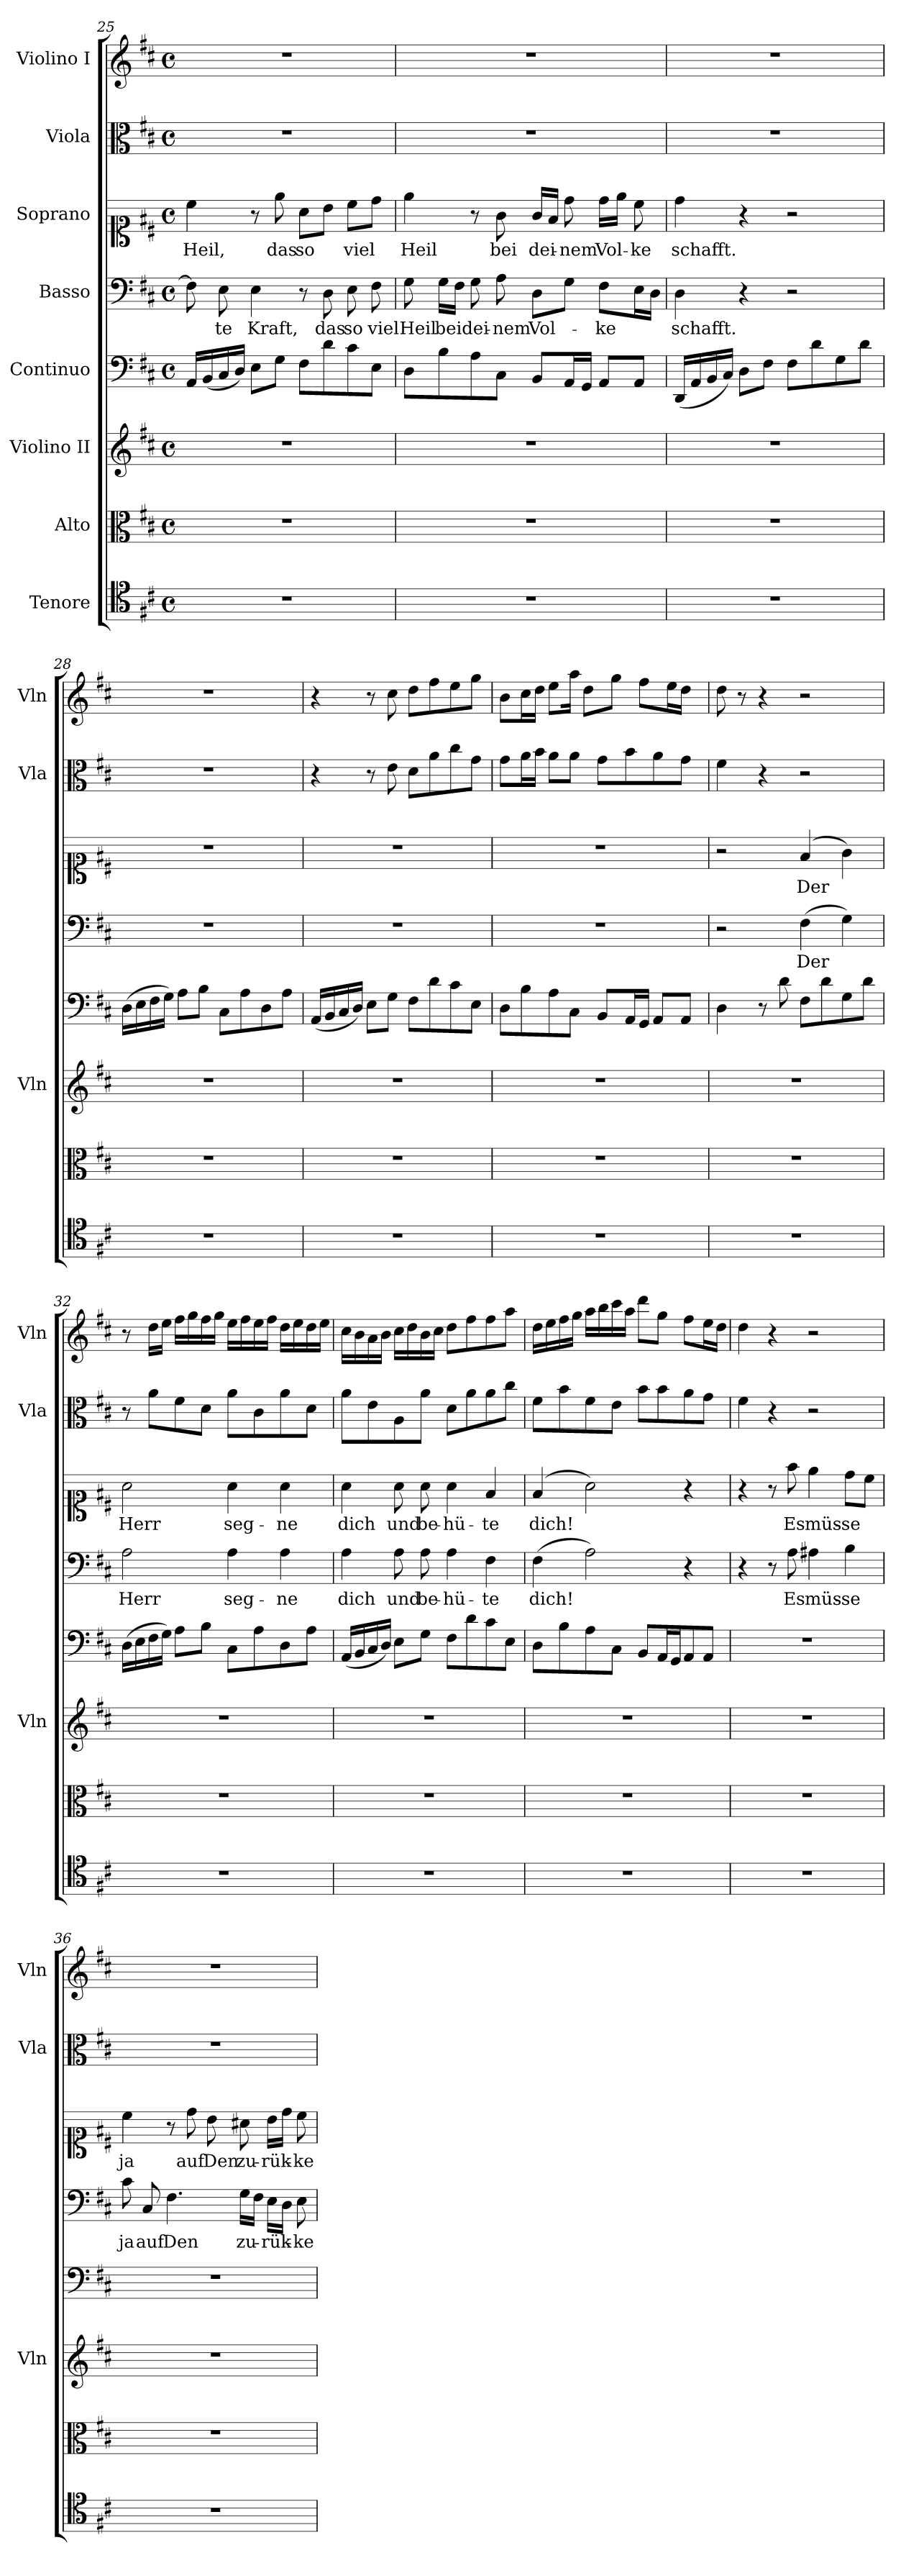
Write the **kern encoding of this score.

**kern	**kern	**kern	**kern	**kern	**text	**kern	**text	**kern	**kern
*part8	*part7	*part6	*part5	*part4	*part4	*part3	*part3	*part2	*part1
*staff8	*staff7	*staff6	*staff5	*staff4	*staff4	*staff3	*staff3	*staff2	*staff1
*I"Tenore	*I"Alto	*I"Violino II	*I"Continuo	*I"Basso	*	*I"Soprano	*	*I"Viola	*I"Violino I
*	*	*I'Vln	*	*	*	*	*	*I'Vla	*I'Vln
*clefC4	*clefC3	*clefG2	*clefF4	*clefF4	*	*clefC1	*	*clefC3	*clefG2
*k[f#c#]	*k[f#c#]	*k[f#c#]	*k[f#c#]	*k[f#c#]	*	*k[f#c#]	*	*k[f#c#]	*k[f#c#]
*M4/4	*M4/4	*M4/4	*M4/4	*M4/4	*	*M4/4	*	*M4/4	*M4/4
*met(c)	*met(c)	*met(c)	*met(c)	*met(c)	*	*met(c)	*	*met(c)	*met(c)
=25	=25	=25	=25	=25	=25	=25	=25	=25	=25
!	!	!	!	!	!	!	!LO:LY:b	!	!
1r	1r	1r	16AA/LL	8F#\]	.	4cc#\	Heil,	1r	1r
.	.	.	(16BB/	.	.	.	.	.	.
!	!	!	!	!	!LO:LY:b	!	!	!	!
.	.	.	16C#/	8E\	-te	.	.	.	.
.	.	.	16D/JJ)	.	.	.	.	.	.
!	!	!	!	!	!LO:LY:b	!	!	!	!
.	.	.	8E\L	4E\	Kraft,	8r	.	.	.
!	!	!	!	!	!	!	!LO:LY:b	!	!
.	.	.	8G\J	.	.	8ee\	das	.	.
!	!	!	!	!	!	!	!LO:LY:b	!	!
.	.	.	8F#\L	8r	.	8a\L	so	.	.
!	!	!	!	!	!LO:LY:b	!	!	!	!
.	.	.	8d\	8D\	das	8b\J	.	.	.
!	!	!	!	!	!LO:LY:b	!	!LO:LY:b	!	!
.	.	.	8c#\	8E\	so	8cc#\L	viel	.	.
!	!	!	!	!	!LO:LY:b	!	!	!	!
.	.	.	8E\J	8F#\	viel	8dd\J	.	.	.
=26	=26	=26	=26	=26	=26	=26	=26	=26	=26
!	!	!	!	!	!LO:LY:b	!	!LO:LY:b	!	!
1r	1r	1r	8D\L	8G\	Heil	4ee\	Heil	1r	1r
!	!	!	!	!	!LO:LY:b	!	!	!	!
.	.	.	8B\	16G\LL	bei	.	.	.	.
.	.	.	.	16F#\JJ	.	.	.	.	.
!	!	!	!	!	!LO:LY:b	!	!	!	!
.	.	.	8A\	8G\	dei-	8r	.	.	.
!	!	!	!	!	!LO:LY:b	!	!LO:LY:b	!	!
.	.	.	8C#\J	8A\	-nem	8g\	bei	.	.
!	!	!	!	!	!LO:LY:b	!	!LO:LY:b	!	!
.	.	.	8BB/L	8D\L	Vol-	16g/LL	dei-	.	.
.	.	.	.	.	.	16f#/JJ	.	.	.
!	!	!	!	!	!	!	!LO:LY:b	!	!
.	.	.	16AA/L	8G\J	.	8dd\	-nem	.	.
.	.	.	16GG/JJ	.	.	.	.	.	.
!	!	!	!	!	!LO:LY:b	!	!LO:LY:b	!	!
.	.	.	8AA/L	8F#\L	-ke	16dd\LL	Vol-	.	.
.	.	.	.	.	.	16ee\JJ	.	.	.
!	!	!	!	!	!	!	!LO:LY:b	!	!
.	.	.	8AA/J	16E\L	.	8cc#\	-ke	.	.
.	.	.	.	16D\JJ	.	.	.	.	.
!!LO:PB:g=z
=27	=27	=27	=27	=27	=27	=27	=27	=27	=27
!	!	!	!	!	!LO:LY:b	!	!LO:LY:b	!	!
1r	1r	1r	(16DD/LL	4D\	schafft.	4dd\	schafft.	1r	1r
.	.	.	16AA/	.	.	.	.	.	.
.	.	.	16BB/	.	.	.	.	.	.
.	.	.	16C#/JJ)	.	.	.	.	.	.
.	.	.	8D\L	4r	.	4r	.	.	.
.	.	.	8F#\J	.	.	.	.	.	.
.	.	.	8F#\L	2r	.	2r	.	.	.
.	.	.	8d\	.	.	.	.	.	.
.	.	.	8G\	.	.	.	.	.	.
.	.	.	8d\J	.	.	.	.	.	.
=28	=28	=28	=28	=28	=28	=28	=28	=28	=28
1r	1r	1r	(16D\LL	1r	.	1r	.	1r	1r
.	.	.	16E\	.	.	.	.	.	.
.	.	.	16F#\	.	.	.	.	.	.
.	.	.	16G\JJ)	.	.	.	.	.	.
.	.	.	8A\L	.	.	.	.	.	.
.	.	.	8B\J	.	.	.	.	.	.
.	.	.	8C#\L	.	.	.	.	.	.
.	.	.	8A\	.	.	.	.	.	.
.	.	.	8D\	.	.	.	.	.	.
.	.	.	8A\J	.	.	.	.	.	.
=29	=29	=29	=29	=29	=29	=29	=29	=29	=29
1r	1r	1r	(16AA/LL	1r	.	1r	.	4r	4r
.	.	.	16BB/	.	.	.	.	.	.
.	.	.	16C#/	.	.	.	.	.	.
.	.	.	16D/JJ)	.	.	.	.	.	.
.	.	.	8E\L	.	.	.	.	8r	8r
.	.	.	8G\J	.	.	.	.	8e\	8cc#\
.	.	.	8F#\L	.	.	.	.	8d\L	8dd\L
.	.	.	8d\	.	.	.	.	8a\	8ff#\
.	.	.	8c#\	.	.	.	.	8cc#\	8ee\
.	.	.	8E\J	.	.	.	.	8g\J	8gg\J
=30	=30	=30	=30	=30	=30	=30	=30	=30	=30
1r	1r	1r	8D\L	1r	.	1r	.	8g\L	8b\L
.	.	.	8B\	.	.	.	.	16a\L	16cc#\L
.	.	.	.	.	.	.	.	16b\JJ	16dd\JJ
.	.	.	8A\	.	.	.	.	8a\L	8ee\L
.	.	.	8C#\J	.	.	.	.	8a\J	16aa\Jk
.	.	.	.	.	.	.	.	.	8dd\L
.	.	.	8BB/L	.	.	.	.	8g\L	.
.	.	.	.	.	.	.	.	.	8gg\J
.	.	.	16AA/L	.	.	.	.	8b\	.
.	.	.	16GG/JJ	.	.	.	.	.	8ff#\L
.	.	.	8AA/L	.	.	.	.	8a\	.
.	.	.	.	.	.	.	.	.	16ee\L
.	.	.	8AA/J	.	.	.	.	8g\J	16dd\JJ
.	.	.	.	.	.	.	.	.	16ryy
=31	=31	=31	=31	=31	=31	=31	=31	=31	=31
1r	1r	1r	4D\	2r	.	2r	.	4f#\	8dd\
.	.	.	.	.	.	.	.	.	8r
.	.	.	8r	.	.	.	.	4r	4r
.	.	.	8d\	.	.	.	.	.	.
!	!	!	!	!	!LO:LY:b	!	!LO:LY:b	!	!
.	.	.	8F#\L	(4F#\	Der	(4f#/	Der	2r	2r
.	.	.	8d\	.	.	.	.	.	.
.	.	.	8G\	4G\)	.	4g\)	.	.	.
.	.	.	8d\J	.	.	.	.	.	.
!!LO:LB:g=z
=32	=32	=32	=32	=32	=32	=32	=32	=32	=32
!	!	!	!	!	!LO:LY:b	!	!LO:LY:b	!	!
1r	1r	1r	(16D\LL	2A\	Herr	2a\	Herr	8r	8r
.	.	.	16E\	.	.	.	.	.	.
.	.	.	16F#\	.	.	.	.	8a\L	16dd\LL
.	.	.	16G\JJ)	.	.	.	.	.	16ee\JJ
.	.	.	8A\L	.	.	.	.	8f#\	16ff#\LL
.	.	.	.	.	.	.	.	.	16gg\
.	.	.	8B\J	.	.	.	.	8d\J	16ff#\
.	.	.	.	.	.	.	.	.	16gg\JJ
!	!	!	!	!	!LO:LY:b	!	!LO:LY:b	!	!
.	.	.	8C#\L	4A\	seg-	4a\	seg-	8a\L	16ee\LL
.	.	.	.	.	.	.	.	.	16ff#\
.	.	.	8A\	.	.	.	.	8c#\	16ee\
.	.	.	.	.	.	.	.	.	16ff#\JJ
!	!	!	!	!	!LO:LY:b	!	!LO:LY:b	!	!
.	.	.	8D\	4A\	-ne	4a\	-ne	8a\	16dd\LL
.	.	.	.	.	.	.	.	.	16ee\
.	.	.	8A\J	.	.	.	.	8d\J	16dd\
.	.	.	.	.	.	.	.	.	16ee\JJ
=33	=33	=33	=33	=33	=33	=33	=33	=33	=33
!	!	!	!	!	!LO:LY:b	!	!LO:LY:b	!	!
1r	1r	1r	(16AA/LL	4A\	dich	4a\	dich	8a\L	16cc#\LL
.	.	.	16BB/	.	.	.	.	.	16b\
.	.	.	16C#/	.	.	.	.	8e\	16a\
.	.	.	16D/JJ)	.	.	.	.	.	16b\JJ
!	!	!	!	!	!LO:LY:b	!	!LO:LY:b	!	!
.	.	.	8E\L	8A\	und	8a\	und	8A\	16cc#\LL
.	.	.	.	.	.	.	.	.	16dd\
!	!	!	!	!	!LO:LY:b	!	!LO:LY:b	!	!
.	.	.	8G\J	8A\	be-	8a\	be-	8a\J	16b\
.	.	.	.	.	.	.	.	.	16cc#\JJ
!	!	!	!	!	!LO:LY:b	!	!LO:LY:b	!	!
.	.	.	8F#\L	4A\	-hü-	4a\	-hü-	8d\L	8dd\L
.	.	.	8d\	.	.	.	.	8a\	8ff#\
!	!	!	!	!	!LO:LY:b	!	!LO:LY:b	!	!
.	.	.	8c#\	4F#\	-te	4f#/	-te	8a\	8ff#\
.	.	.	8E\J	.	.	.	.	8cc#\J	8aa\J
=34	=34	=34	=34	=34	=34	=34	=34	=34	=34
!	!	!	!	!	!LO:LY:b	!	!LO:LY:b	!	!
1r	1r	1r	8D\L	(4F#\	dich!	(4f#/	dich!	8f#\L	16dd\LL
.	.	.	.	.	.	.	.	.	16ee\
.	.	.	8B\	.	.	.	.	8b\	16ff#\
.	.	.	.	.	.	.	.	.	16gg\JJ
.	.	.	8A\	2A\)	.	2a\)	.	8f#\	16aa\LL
.	.	.	.	.	.	.	.	.	16bb\
.	.	.	8C#\J	.	.	.	.	8e\J	16ccc#\
.	.	.	.	.	.	.	.	.	16aa\JJ
.	.	.	8BB/L	.	.	.	.	8b\L	8ddd\L
.	.	.	16AA/L	.	.	.	.	8b\	8gg\J
.	.	.	16GG/J	.	.	.	.	.	.
.	.	.	8AA/	4r	.	4r	.	8a\	8ff#\L
.	.	.	8AA/J	.	.	.	.	8g\J	16ee\L
.	.	.	.	.	.	.	.	.	16dd\JJ
=35	=35	=35	=35	=35	=35	=35	=35	=35	=35
1r	1r	1r	1r	4r	.	4r	.	4f#\	4dd\
.	.	.	.	8r	.	8r	.	4r	4r
!	!	!	!	!	!LO:LY:b	!	!LO:LY:b	!	!
.	.	.	.	8A\	Es	8ff#\	Es	.	.
!	!	!	!	!	!LO:LY:b	!	!LO:LY:b	!	!
.	.	.	.	4A#X\	müs-	4ee\	müs-	2r	2r
!	!	!	!	!	!LO:LY:b	!	!LO:LY:b	!	!
.	.	.	.	4B\	-se	8dd\L	-se	.	.
.	.	.	.	.	.	8cc#\J	.	.	.
=36	=36	=36	=36	=36	=36	=36	=36	=36	=36
!	!	!	!	!	!LO:LY:b	!	!LO:LY:b	!	!
1r	1r	1r	1r	8c#\	ja	4cc#\	ja	1r	1r
!	!	!	!	!	!LO:LY:b	!	!	!	!
.	.	.	.	8C#/	auf	.	.	.	.
!	!	!	!	!	!LO:LY:b	!	!	!	!
.	.	.	.	4.F#\	Den	8r	.	.	.
!	!	!	!	!	!	!	!LO:LY:b	!	!
.	.	.	.	.	.	8dd\	auf	.	.
!	!	!	!	!	!	!	!LO:LY:b	!	!
.	.	.	.	.	.	8b\	Den	.	.
!	!	!	!	!	!LO:LY:b	!	!LO:LY:b	!	!
.	.	.	.	16G\LL	zu-	8a#X\	zu-	.	.
.	.	.	.	16F#\JJ	.	.	.	.	.
!	!	!	!	!	!LO:LY:b	!	!LO:LY:b	!	!
.	.	.	.	16E\LL	-rük-	16b\LL	-rük-	.	.
.	.	.	.	16D\JJ	.	16dd\JJ	.	.	.
!	!	!	!	!	!LO:LY:b	!	!LO:LY:b	!	!
.	.	.	.	8E\	-ke	8cc#\	-ke	.	.
=	=	=	=	=	=	=	=	=	=
*-	*-	*-	*-	*-	*-	*-	*-	*-	*-
